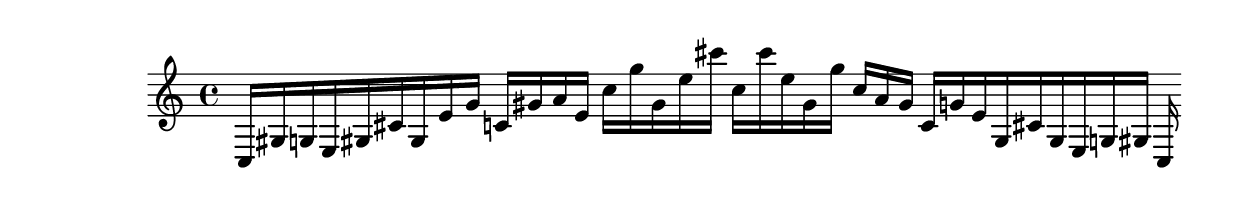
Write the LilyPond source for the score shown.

% z vector: tensor([[-1.4821, -0.3716,  2.6846, -1.0253, -0.5274, -1.2284, -0.7687, -0.9913, 0.9711, -1.2079,  0.0365,  2.2854,  0.2198,  1.1049, -1.8067,  1.2219]])
\new PianoStaff <<
\cadenzaOn
\new Staff = "right" {
\clef treble
    c16 [ gis g e gis cis' gis e' g' ]
    c' [ gis' a' e' ]
    c'' [ g'' gis' e'' cis''' ]
    c'' [ cis''' e'' gis' g'' ]
    c'' [ a' gis' ]
    c' [ g' e' gis cis' gis e g gis ]
    c
}
>>
